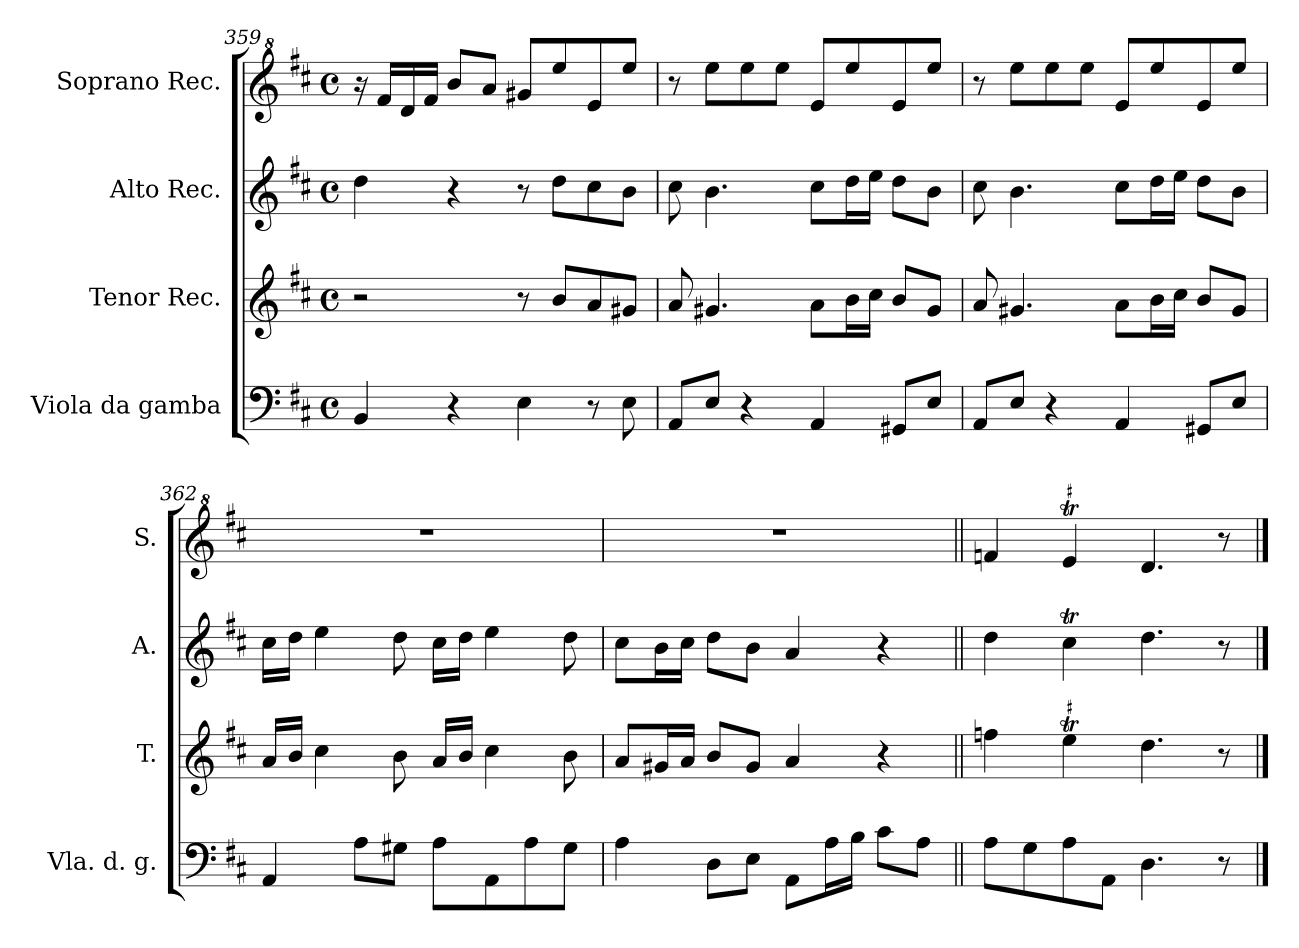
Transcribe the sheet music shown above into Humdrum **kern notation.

**kern	**kern	**kern	**kern
*part4	*part3	*part2	*part1
*staff4	*staff3	*staff2	*staff1
*I"Viola da gamba	*I"Tenor Rec.	*I"Alto Rec.	*I"Soprano Rec.
*I'Vla. d. g.	*I'T.	*I'A.	*I'S.
*clefF4	*clefG2	*clefG2	*clefG^2
*k[f#c#]	*k[f#c#]	*k[f#c#]	*k[f#c#]
*M4/4	*M4/4	*M4/4	*M4/4
*met(c)	*met(c)	*met(c)	*met(c)
=359	=359	=359	=359
4BB/	2r	4dd\	16r
.	.	.	16ff#/LL
.	.	.	16dd/
.	.	.	16ff#/JJ
4r	.	4r	8bb/L
.	.	.	8aa/J
4E\	8r	8r	8gg#X/L
.	8b/L	8dd\L	8eee/
8r	8a/	8cc#\	8ee/
8E\	8g#X/J	8b\J	8eee/J
=360	=360	=360	=360
8AA/L	8a/	8cc#\	8r
8E/J	4.g#X/	4.b\	8eee\L
4r	.	.	8eee\
.	.	.	8eee\J
4AA/	8a\L	8cc#\L	8ee/L
.	16b\L	16dd\L	8eee/
.	16cc#\JJ	16ee\JJ	.
8GG#X/L	8b/L	8dd\L	8ee/
8E/J	8g#/J	8b\J	8eee/J
=361	=361	=361	=361
8AA/L	8a/	8cc#\	8r
8E/J	4.g#X/	4.b\	8eee\L
4r	.	.	8eee\
.	.	.	8eee\J
4AA/	8a\L	8cc#\L	8ee/L
.	16b\L	16dd\L	8eee/
.	16cc#\JJ	16ee\JJ	.
8GG#X/L	8b/L	8dd\L	8ee/
8E/J	8g#/J	8b\J	8eee/J
!!LO:LB:g=z
=362	=362	=362	=362
4AA/	16a/LL	16cc#\LL	1r
.	16b/JJ	16dd\JJ	.
.	4cc#\	4ee\	.
8A\L	.	.	.
8G#X\J	8b\	8dd\	.
8A\L	16a/LL	16cc#\LL	.
.	16b/JJ	16dd\JJ	.
8AA\	4cc#\	4ee\	.
8A\	.	.	.
8G#\J	8b\	8dd\	.
=363	=363	=363	=363
4A\	8a/L	8cc#\L	1r
.	16g#X/L	16b\L	.
.	16a/JJ	16cc#\JJ	.
8D\L	8b/L	8dd\L	.
8E\J	8g#/J	8b\J	.
8AA\L	4a/	4a/	.
16A\L	.	.	.
16B\JJ	.	.	.
8c#\L	4r	4r	.
8A\J	.	.	.
=364||	=364||	=364||	=364||
8A\L	4ffn\	4dd\	4ffn/
8G\	.	.	.
8A\	4eeT\	4cc#t\	4eeT/
8AA\J	.	.	.
4.D\	4.dd\	4.dd\	4.dd/
8r	8r	8r	8r
==	==	==	==
*-	*-	*-	*-
